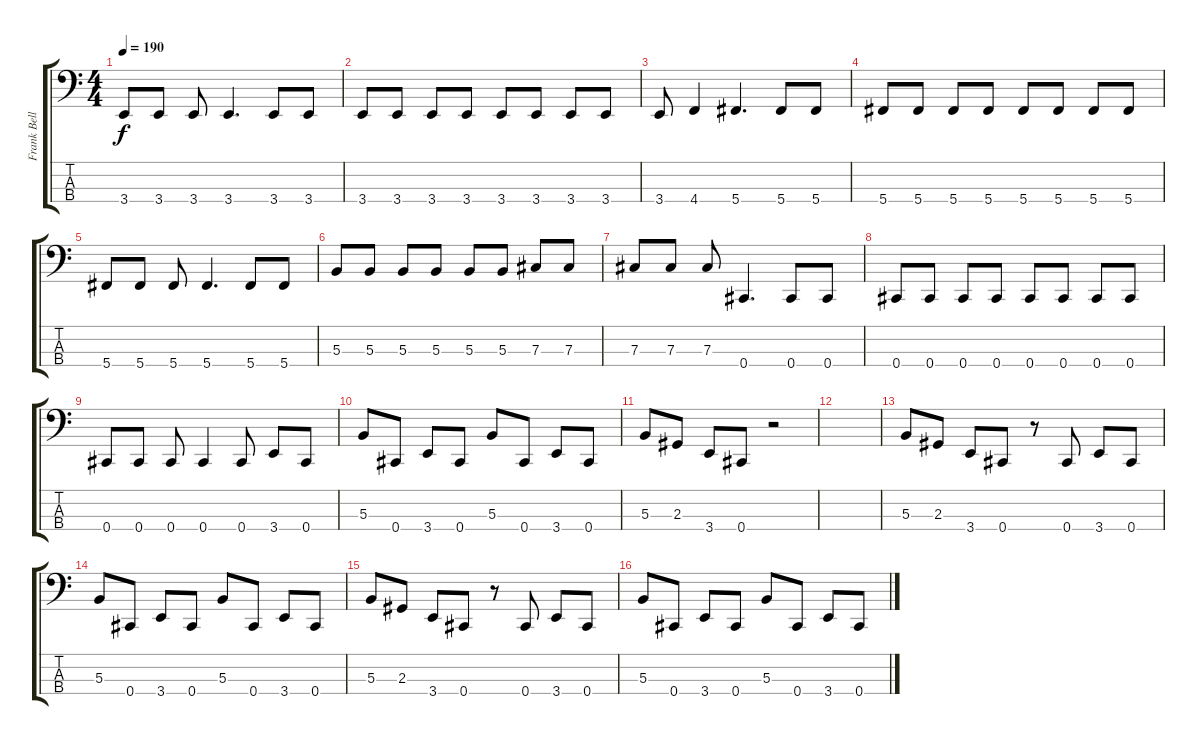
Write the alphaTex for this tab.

\track ("Frank Bello" "Frank Bell") {instrument electricbasspick}
\staff {score tabs}
\tuning (E2 B1 Gb1 Db1) {hide}
\ts (4 4)
\tempo 190
\clef f4
\ks c
3.4.8{dy f} 3.4.8 3.4.8 3.4.4{d} 3.4.8 3.4.8 |
3.4.8 3.4.8 3.4.8 3.4.8 3.4.8 3.4.8 3.4.8 3.4.8 |
3.4.8 4.4.4 5.4.4{d} 5.4.8 5.4.8 |
5.4.8 5.4.8 5.4.8 5.4.8 5.4.8 5.4.8 5.4.8 5.4.8 |
5.4.8 5.4.8 5.4.8 5.4.4{d} 5.4.8 5.4.8 |
5.3.8 5.3.8 5.3.8 5.3.8 5.3.8 5.3.8 7.3.8 7.3.8 |
7.3.8 7.3.8 7.3.8 0.4.4{d} 0.4.8 0.4.8 |
0.4.8 0.4.8 0.4.8 0.4.8 0.4.8 0.4.8 0.4.8 0.4.8 |
0.4.8 0.4.8 0.4.8 0.4.4 0.4.8 3.4.8 0.4.8 |
5.3.8 0.4.8 3.4.8 0.4.8 5.3.8 0.4.8 3.4.8 0.4.8 |
5.3.8 2.3.8 3.4.8 0.4.8 r.2 |
|
5.3.8 2.3.8 3.4.8 0.4.8 r.8 0.4.8 3.4.8 0.4.8 |
5.3.8 0.4.8 3.4.8 0.4.8 5.3.8 0.4.8 3.4.8 0.4.8 |
5.3.8 2.3.8 3.4.8 0.4.8 r.8 0.4.8 3.4.8 0.4.8 |
5.3.8 0.4.8 3.4.8 0.4.8 5.3.8 0.4.8 3.4.8 0.4.8
